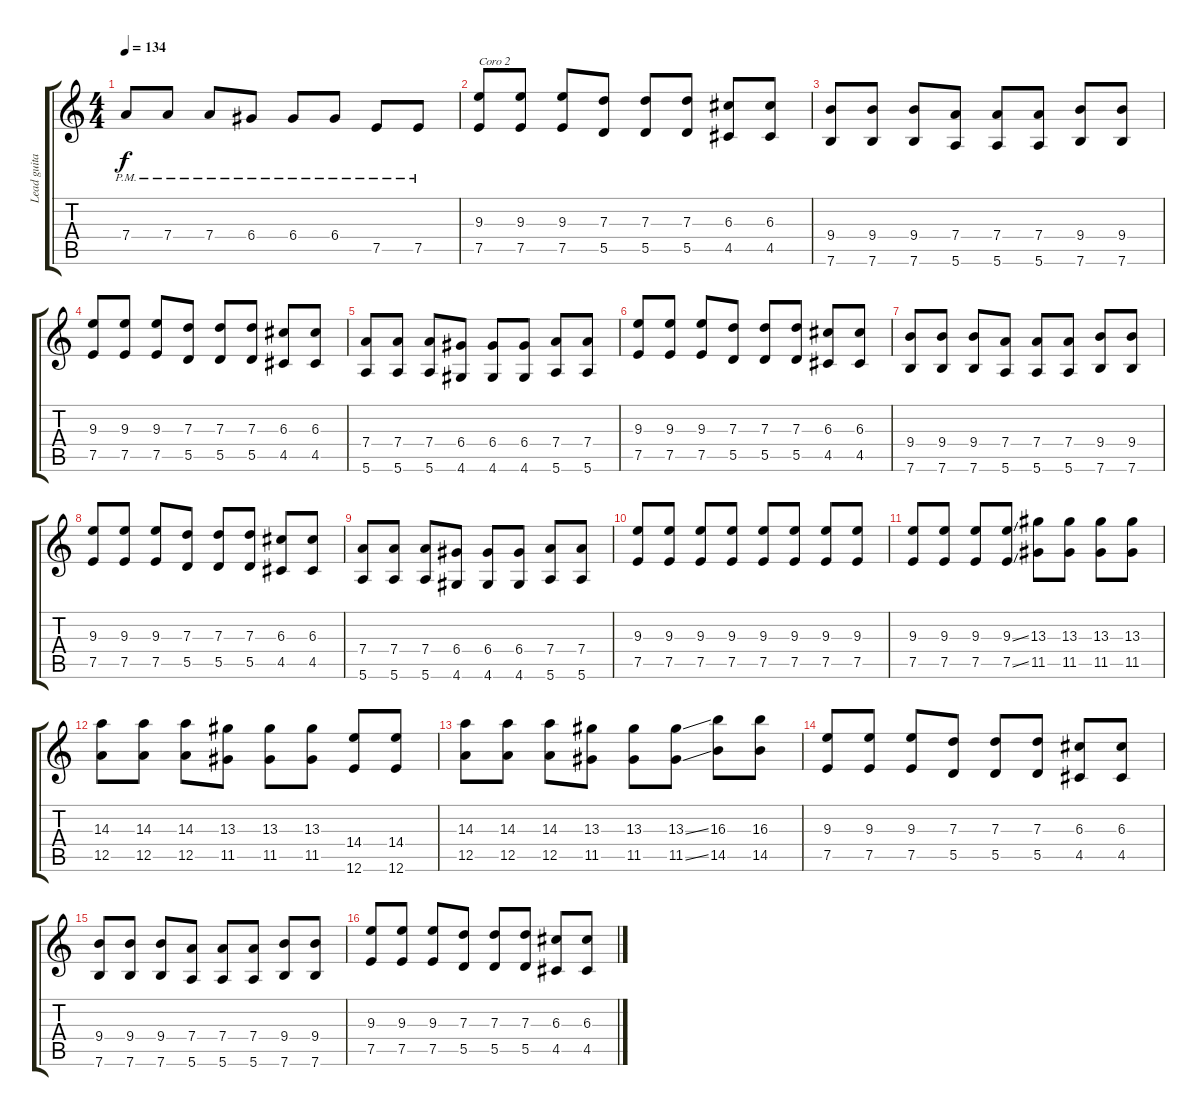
\track ("Lead guitar" "Lead guita") {instrument distortionguitar}
\staff {score tabs}
\tuning (E4 B3 G3 D3 A2 E2) {hide}
\ts (4 4)
\tempo 134
\clef g2
\ks c
7.4{pm}.8{dy f} 7.4{pm}.8 7.4{pm}.8 6.4{pm}.8 6.4{pm}.8 6.4{pm}.8 7.5{pm}.8 7.5{pm}.8 |
(9.3 7.5).8{txt "Coro 2"} (9.3 7.5).8 (9.3 7.5).8 (7.3 5.5).8 (7.3 5.5).8 (7.3 5.5).8 (6.3 4.5).8 (6.3 4.5).8 |
(9.4 7.6).8 (9.4 7.6).8 (9.4 7.6).8 (7.4 5.6).8 (7.4 5.6).8 (7.4 5.6).8 (9.4 7.6).8 (9.4 7.6).8 |
(9.3 7.5).8 (9.3 7.5).8 (9.3 7.5).8 (7.3 5.5).8 (7.3 5.5).8 (7.3 5.5).8 (6.3 4.5).8 (6.3 4.5).8 |
(7.4 5.6).8 (7.4 5.6).8 (7.4 5.6).8 (6.4 4.6).8 (6.4 4.6).8 (6.4 4.6).8 (7.4 5.6).8 (7.4 5.6).8 |
(9.3 7.5).8 (9.3 7.5).8 (9.3 7.5).8 (7.3 5.5).8 (7.3 5.5).8 (7.3 5.5).8 (6.3 4.5).8 (6.3 4.5).8 |
(9.4 7.6).8 (9.4 7.6).8 (9.4 7.6).8 (7.4 5.6).8 (7.4 5.6).8 (7.4 5.6).8 (9.4 7.6).8 (9.4 7.6).8 |
(9.3 7.5).8 (9.3 7.5).8 (9.3 7.5).8 (7.3 5.5).8 (7.3 5.5).8 (7.3 5.5).8 (6.3 4.5).8 (6.3 4.5).8 |
(7.4 5.6).8 (7.4 5.6).8 (7.4 5.6).8 (6.4 4.6).8 (6.4 4.6).8 (6.4 4.6).8 (7.4 5.6).8 (7.4 5.6).8 |
(9.3 7.5).8 (9.3 7.5).8 (9.3 7.5).8 (9.3 7.5).8 (9.3 7.5).8 (9.3 7.5).8 (9.3 7.5).8 (9.3 7.5).8 |
(9.3 7.5).8 (9.3 7.5).8 (9.3 7.5).8 (9.3{ss} 7.5{ss}).8 (13.3 11.5).8 (13.3 11.5).8 (13.3 11.5).8 (13.3 11.5).8 |
(14.3 12.5).8 (14.3 12.5).8 (14.3 12.5).8 (13.3 11.5).8 (13.3 11.5).8 (13.3 11.5).8 (14.4 12.6).8 (14.4 12.6).8 |
(14.3 12.5).8 (14.3 12.5).8 (14.3 12.5).8 (13.3 11.5).8 (13.3 11.5).8 (13.3{ss} 11.5{ss}).8 (16.3 14.5).8 (16.3 14.5).8 |
(9.3 7.5).8 (9.3 7.5).8 (9.3 7.5).8 (7.3 5.5).8 (7.3 5.5).8 (7.3 5.5).8 (6.3 4.5).8 (6.3 4.5).8 |
(9.4 7.6).8 (9.4 7.6).8 (9.4 7.6).8 (7.4 5.6).8 (7.4 5.6).8 (7.4 5.6).8 (9.4 7.6).8 (9.4 7.6).8 |
(9.3 7.5).8 (9.3 7.5).8 (9.3 7.5).8 (7.3 5.5).8 (7.3 5.5).8 (7.3 5.5).8 (6.3 4.5).8 (6.3 4.5).8
